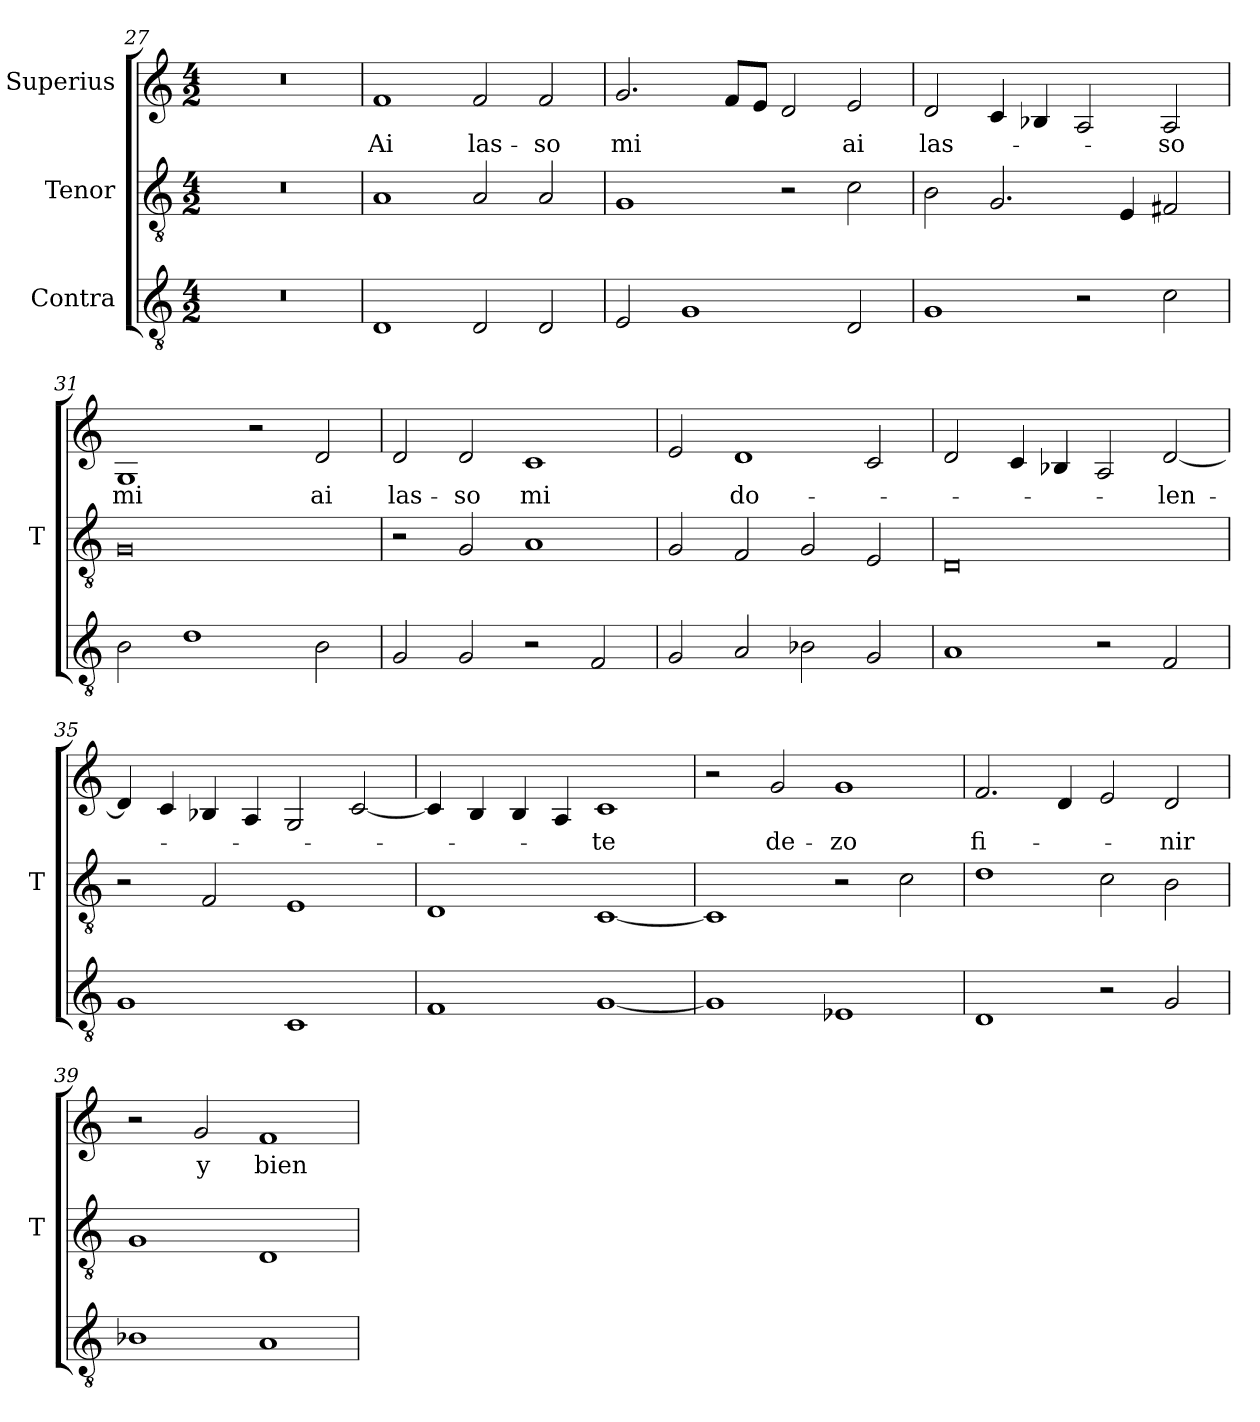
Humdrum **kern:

**kern	**kern	**kern	**text
*part3	*part2	*part1	*part1
*staff3	*staff2	*staff1	*staff1
*I"Contra	*I"Tenor	*I"Superius	*
*	*I'T	*	*
*clefGv2	*clefGv2	*clefG2	*
*M4/2	*M4/2	*M4/2	*
=27	=27	=27	=27
0r	0r	0r	.
=28	=28	=28	=28
1D	1A	1f	-Ai
2D	2A	2f	las-
2D	2A	2f	-so
=29	=29	=29	=29
2E	1G	2.g	-mi
1G	.	.	.
.	.	8f/L	.
.	.	8e/J	.
.	2r	2d	.
2D	2c	2e	-ai
=30	=30	=30	=30
1G	2B	2d	las-
.	2.G	4c	.
.	.	4B-X	.
2r	.	2A	.
.	4E	.	.
2c	2F#X	2A	-so
=31	=31	=31	=31
2B	0G	1G	-mi
1d	.	.	.
.	.	2r	.
2B	.	2d	-ai
=32	=32	=32	=32
2G	2r	2d	las-
2G	2G	2d	-so
2r	1A	1c	-mi
2F	.	.	.
=33	=33	=33	=33
2G	2G	2e	.
2A	2F	1d	do-
2B-X	2G	.	.
2G	2E	2c	.
=34	=34	=34	=34
1A	0D	2d	.
.	.	4c	.
.	.	4B-X	.
2r	.	2A	.
2F	.	[2d	-len-
=35	=35	=35	=35
1G	2r	4d]	.
.	.	4c	.
.	2F	4B-X	.
.	.	4A	.
1C	1E	2G	.
.	.	[2c	.
=36	=36	=36	=36
1F	1D	4c]	.
.	.	4B	.
.	.	4B	.
.	.	4A	.
[1G	[1C	1c	-te
=37	=37	=37	=37
1G]	1C]	2r	.
.	.	2g	de-
1E-X	2r	1g	-zo
.	2c	.	.
=38	=38	=38	=38
1D	1d	2.f	fi-
.	.	4d	.
2r	2c	2e	.
2G	2B	2d	-nir
=39	=39	=39	=39
1B-X	1G	2r	.
.	.	2g	-y
1A	1D	1f	-bien
=	=	=	=
*-	*-	*-	*-
